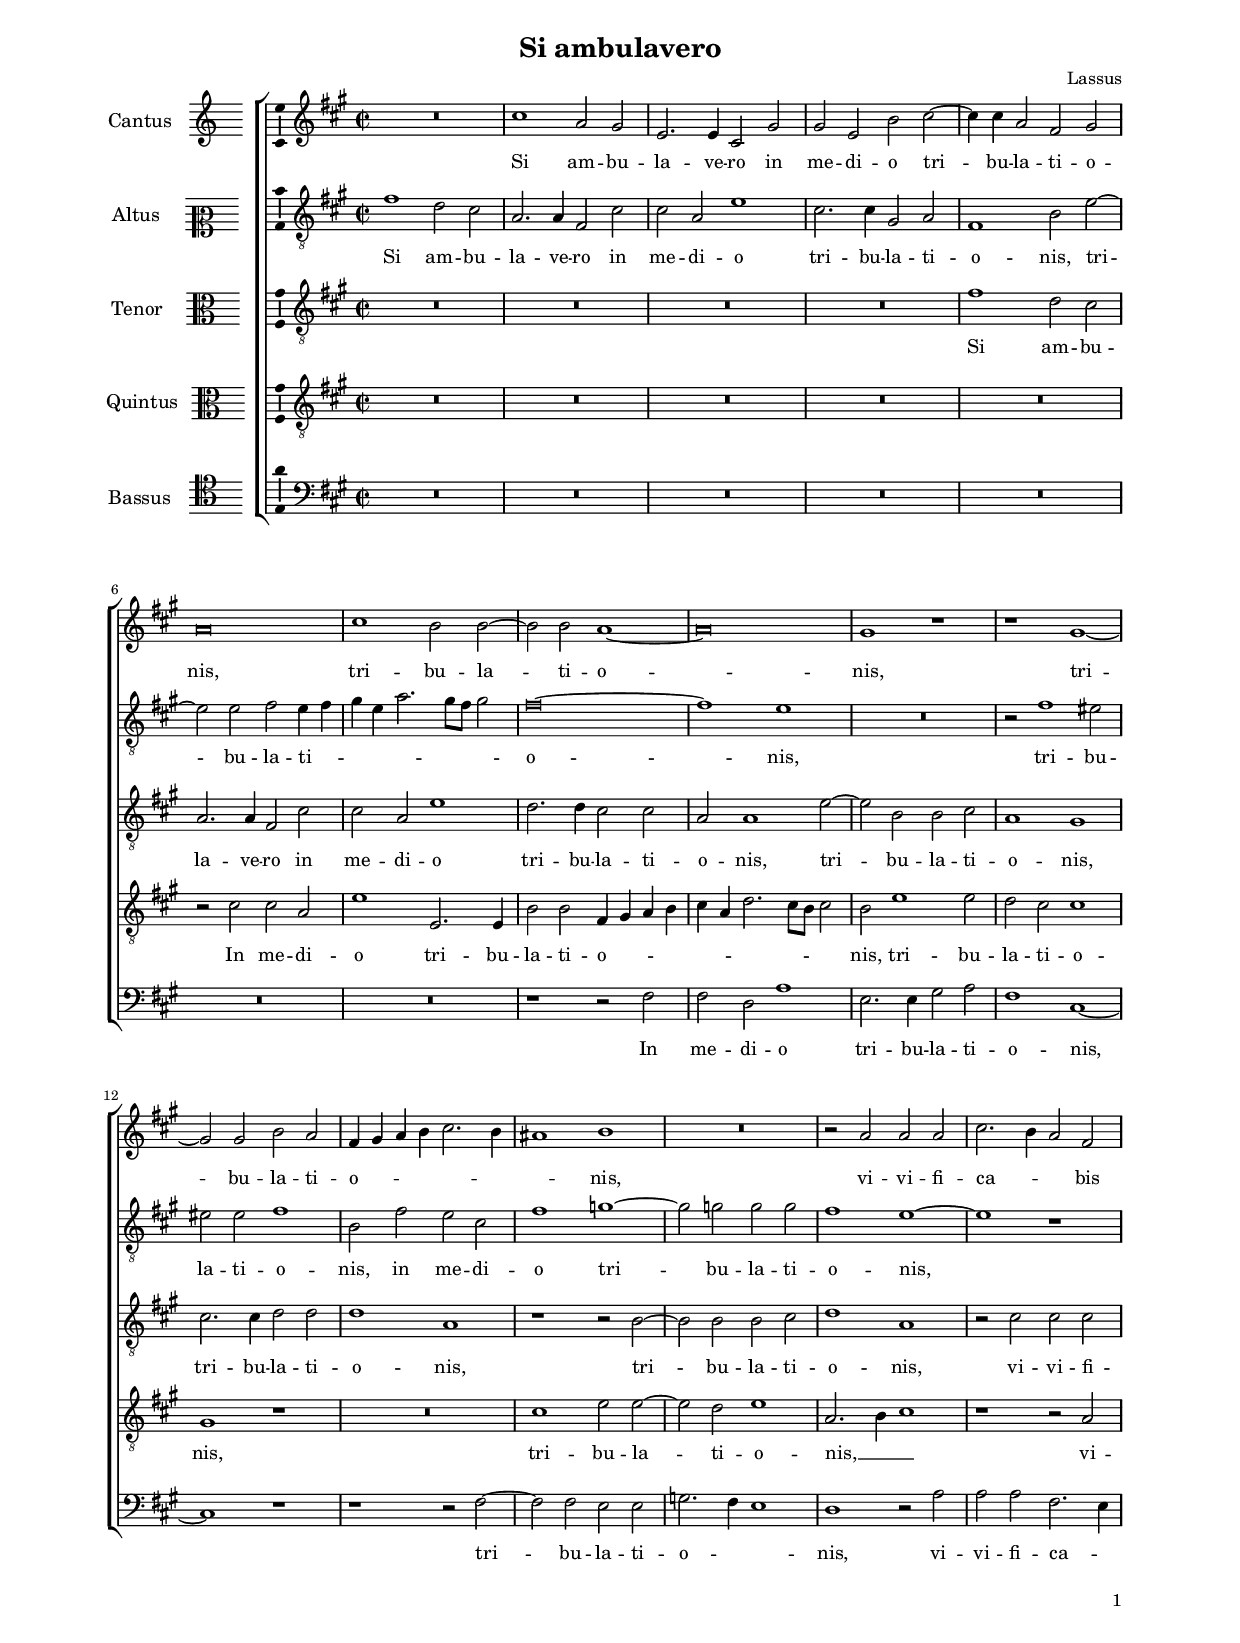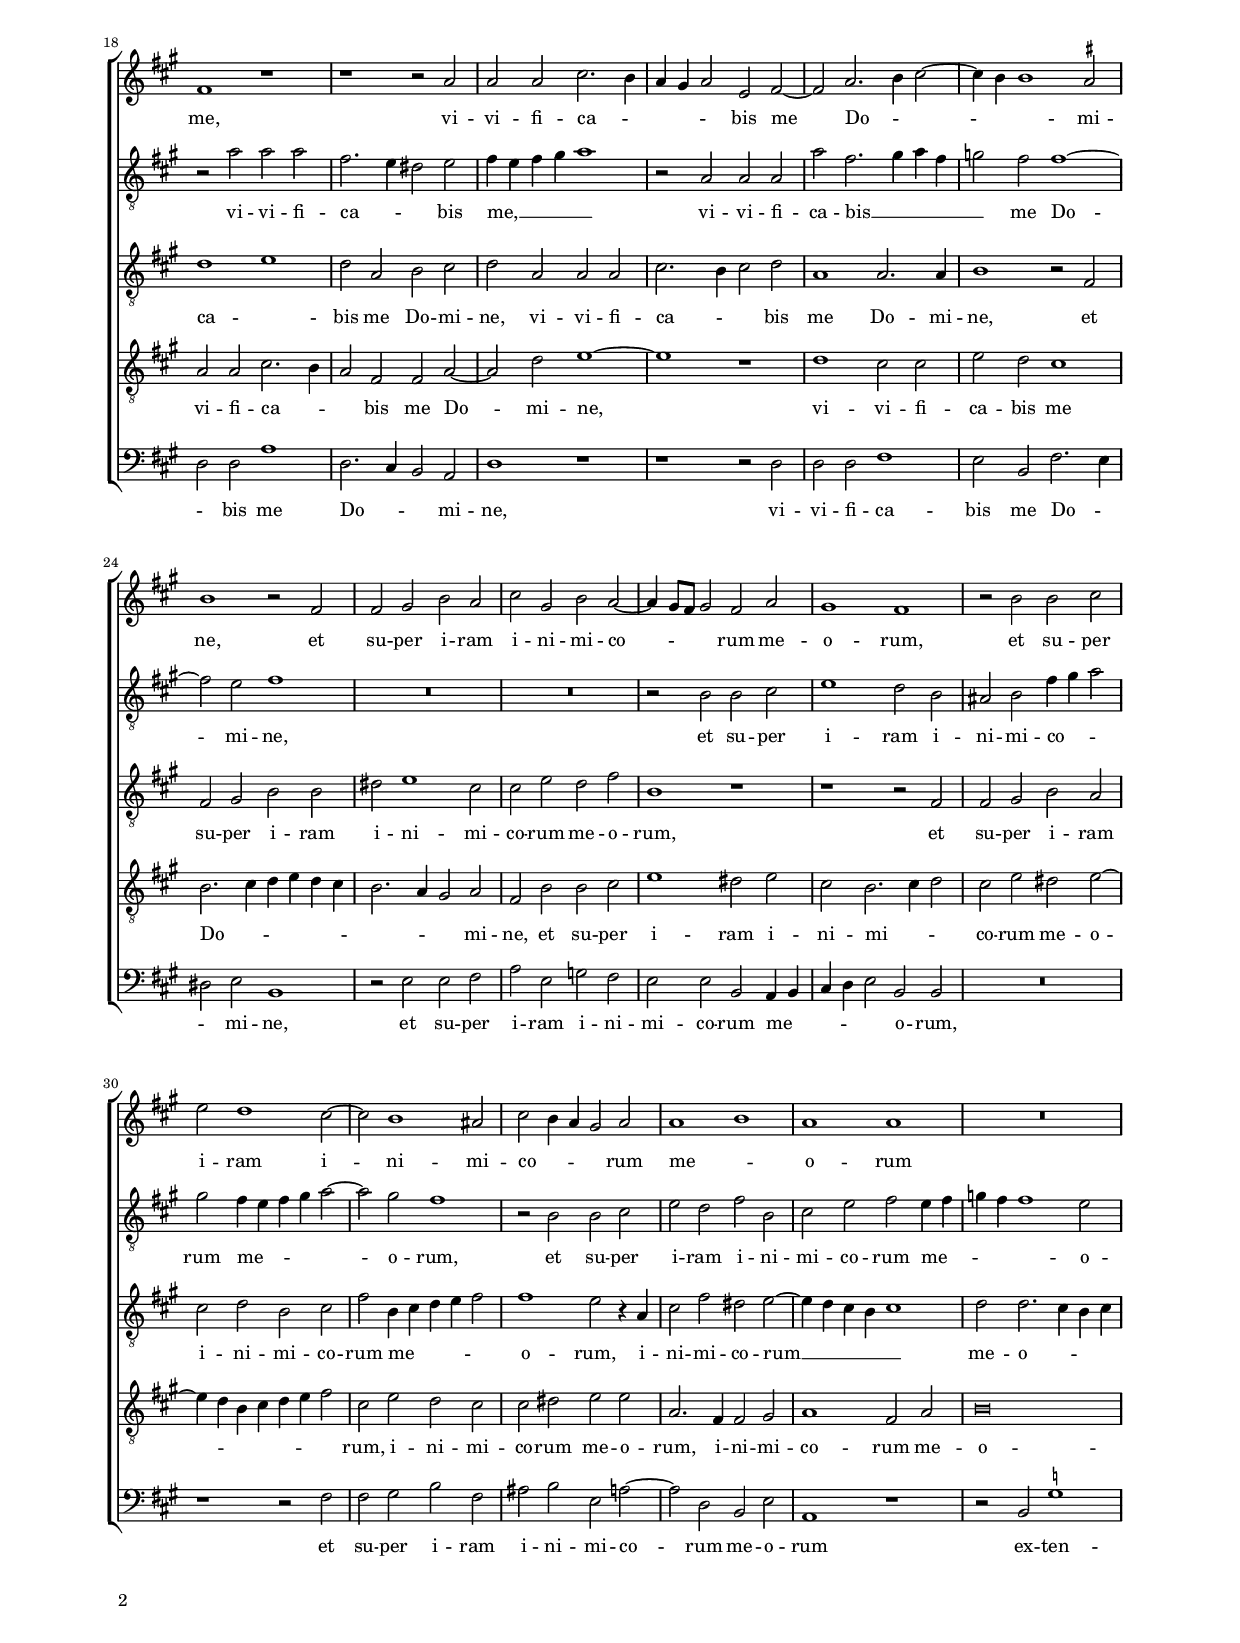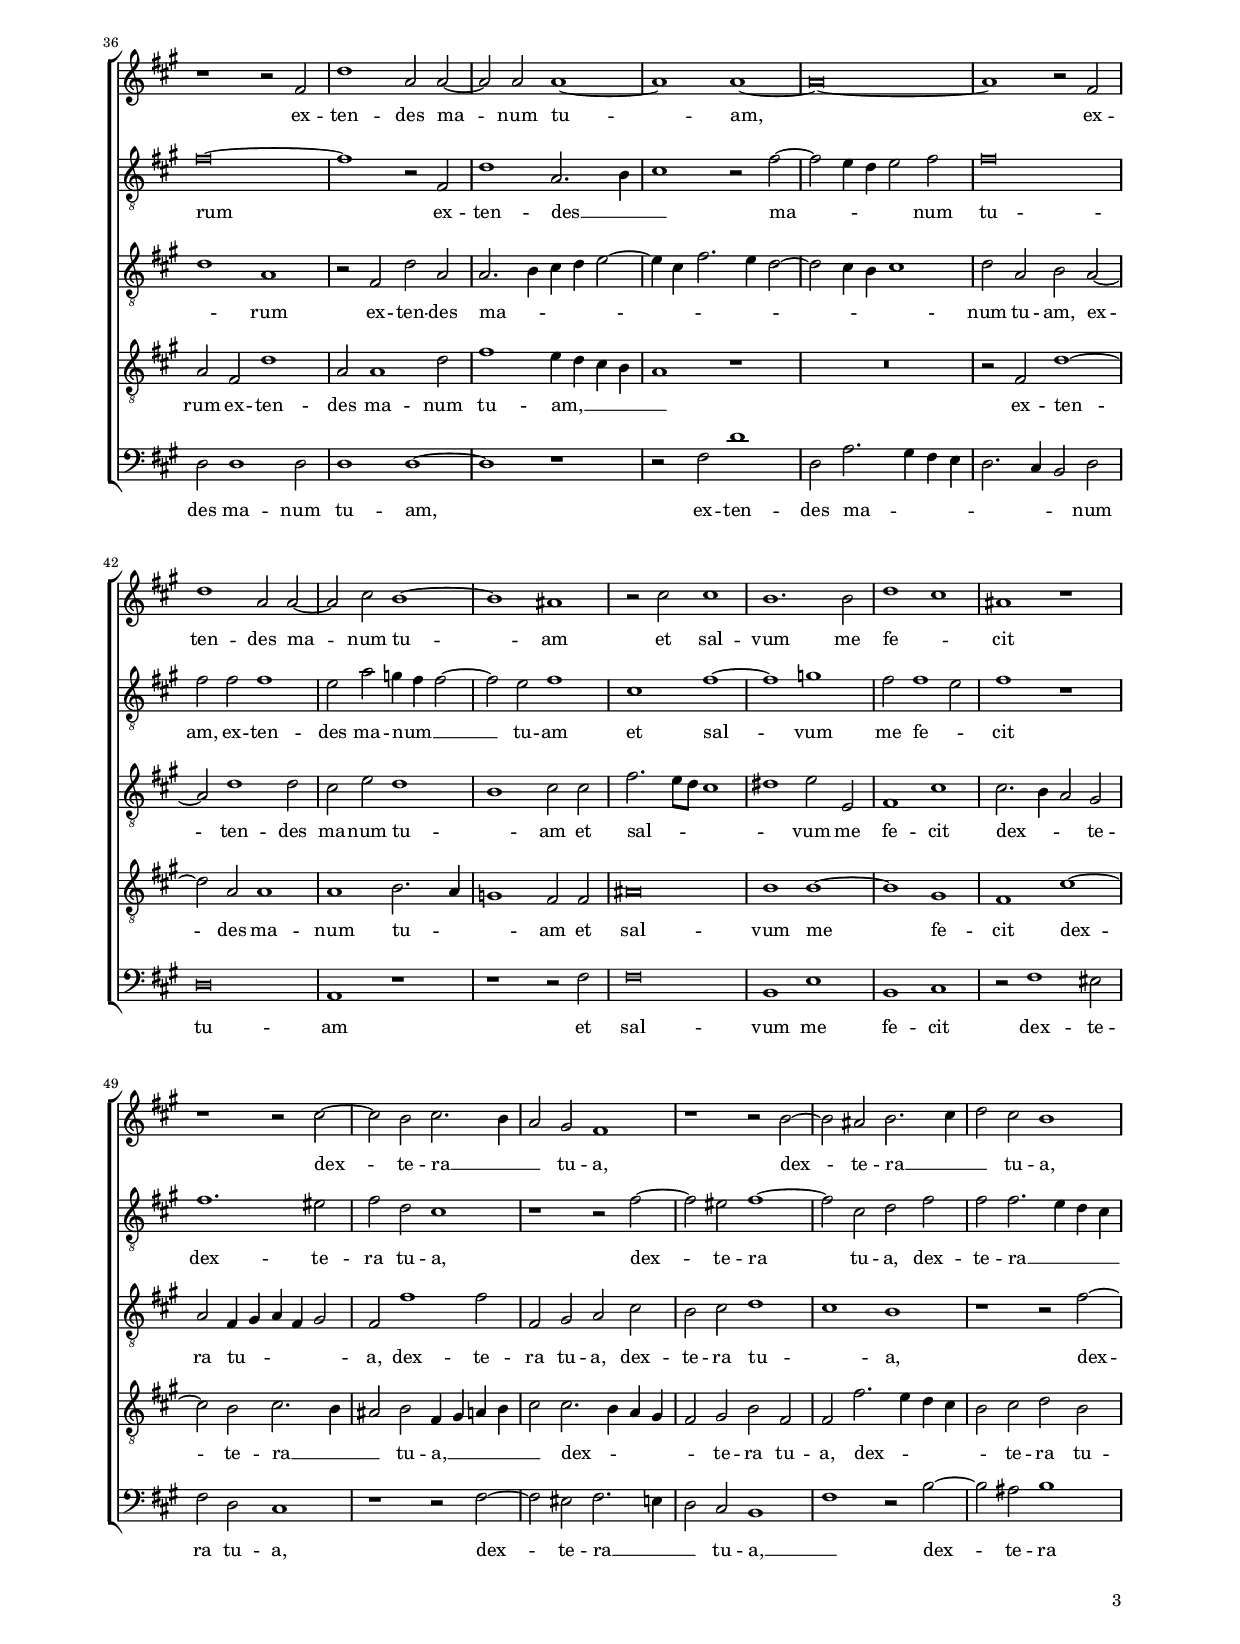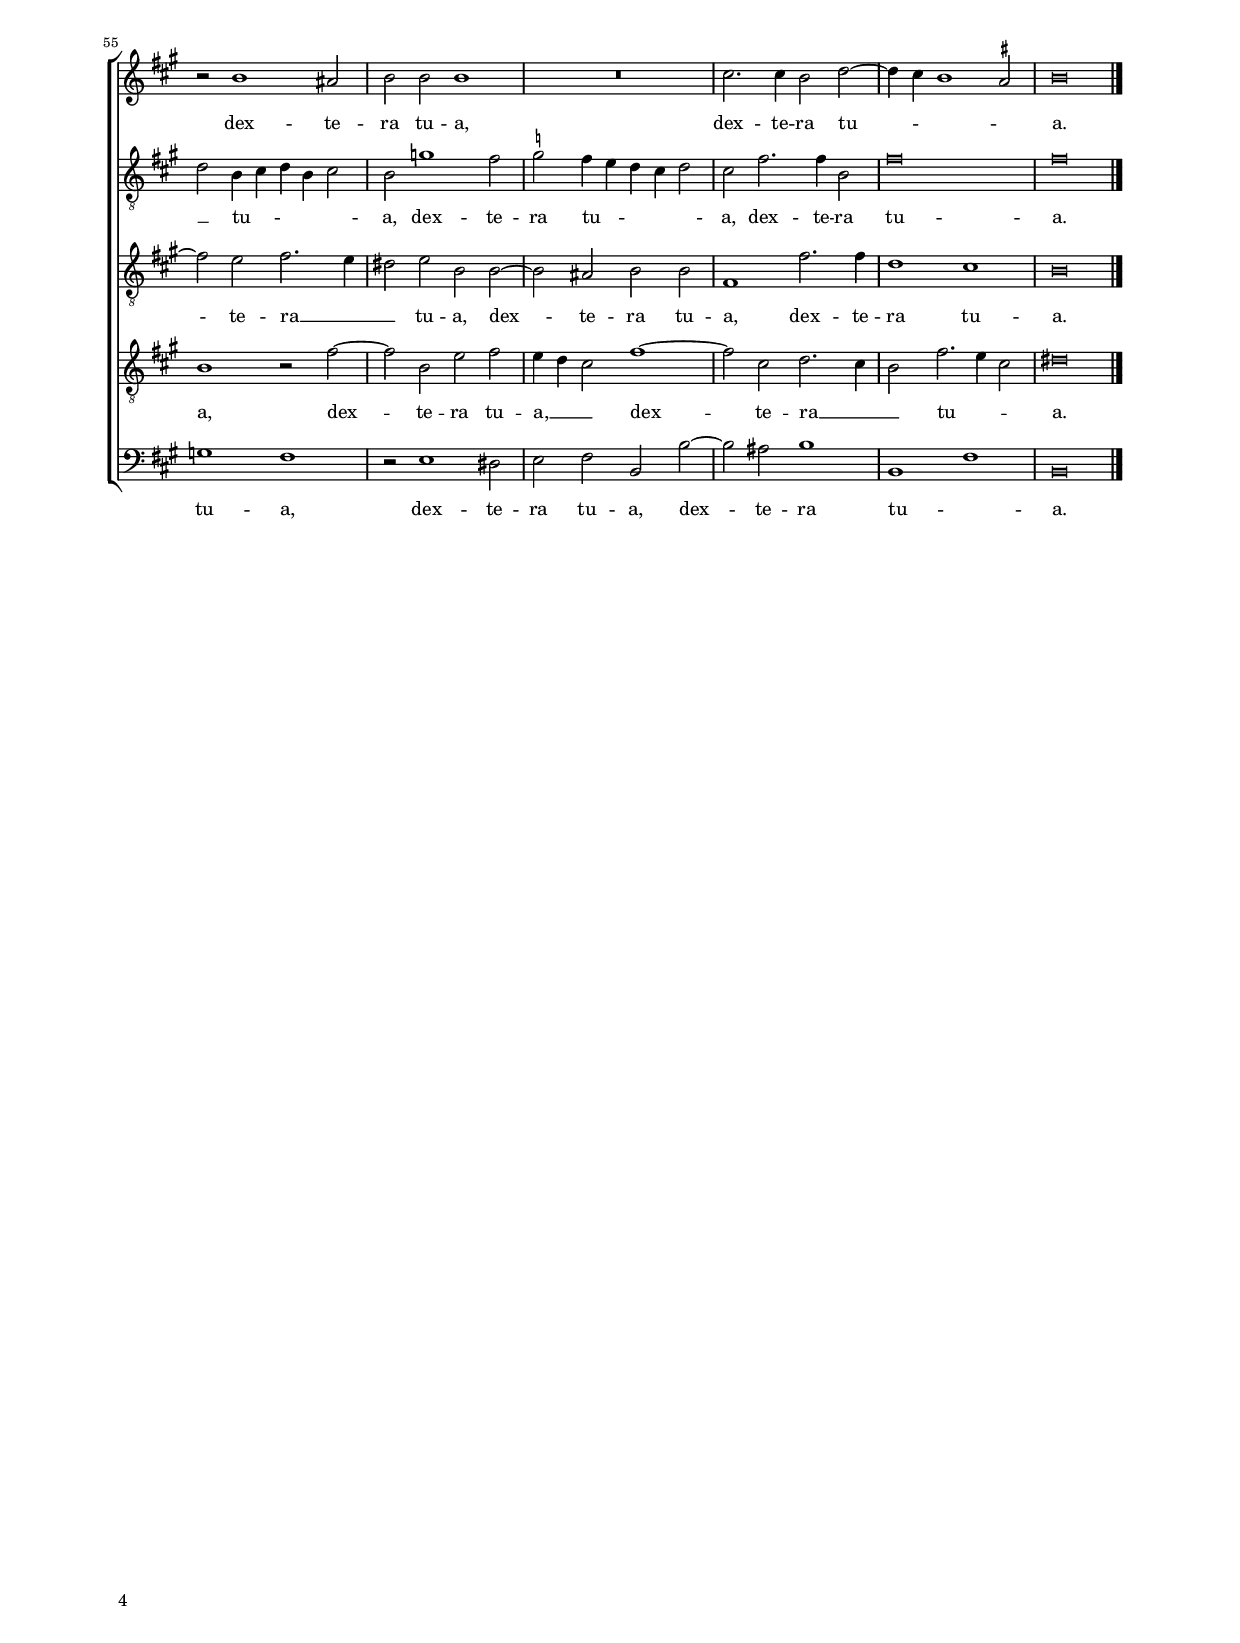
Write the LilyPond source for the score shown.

\header
{
  title="Si ambulavero"
  composer="Lassus"
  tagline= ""
}

\version "2.22.0"
\include "deutsch.ly"
#(set-global-staff-size 15)
% #(set-default-paper-size "letter")
#(ly:set-option 'point-and-click #f)

	
\paper
	{
top-margin = 1.8 \cm
	bottom-margin = 1.2 \cm
	left-margin = 2 \cm
	right-margin = 2 \cm
	ragged-bottom = ##f
	ragged-last-bottom = ##t
	print-page-number = ##f
	score-system-spacing = #'((basic-distance . 16) (minimum-distance . 14) (padding . 5) (strechability . 150))
	system-system-spacing = #'((basic-distance . 16) (minimum-distance . 14) (padding . 5) (strechability . 150))
    oddFooterMarkup=\markup   \fill-line { "" \fromproperty #'page:page-number-string }
    evenFooterMarkup=\markup  \fill-line { \fromproperty #'page:page-number-string "" }
    last-bottom-spacing = #'((basic-distance . 12) (minimum-distance . 7) (padding . 4))
%   systems-per-page = 3
%	print-all-headers = ##t
%	print-first-page-number = ##t
%	first-page-number = 1
	}

	
global = {
	\key c \major
	\time 2/2 \set Score.measureLength = #(ly:make-moment 2/1)
    \set Score.tempoHideNote = ##t
    \tempo 2 = 90
    \skip 1*2*60 \bar "|."
	}

	ficta = { \once \set suggestAccidentals = ##t }
	
	forget = #(define-music-function (music) (ly:music?) #{
		\accidentalStyle forget
		$music
		\accidentalStyle default
		#})
	
	m = \melisma
	me = \melismaEnd



incipitcantus = \markup { \score {
	{
	\set Staff.instrumentName = \markup { \fontsize #1 "Cantus" }
	\key c \major
	\clef violin
	s4 \bar ""
	}
	\layout  {
	raggedright = ##t
	indent = 1.6 \cm
	line-width = 2.5\cm
	\context { \Staff \remove Time_signature_engraver }
	\override Staff.Clef.Y-extent = #'(0 . 0)
	}} \hspace #1 }
	
      
incipitaltus = \markup { \score {
	{
	\set Staff.instrumentName = \markup { \fontsize #1 "Altus" }
	\key c \major
	\clef mezzosoprano
	s4 \bar ""
	}
	\layout  {
	raggedright = ##t
	indent = 1.6 \cm
	line-width = 2.5\cm
	\context { \Staff \remove Time_signature_engraver }
	\override Staff.Clef.Y-extent = #'(0 . 0)
	}} \hspace #1 }


incipittenor = \markup { \score {
	{
	\set Staff.instrumentName = \markup { \fontsize #1 "Tenor" }
	\key c \major
	\clef alto
	s4 \bar ""
	}
	\layout  {
	raggedright = ##t
	indent = 1.6 \cm
	line-width = 2.5\cm
	\context { \Staff \remove Time_signature_engraver }
	\override Staff.Clef.Y-extent = #'(0 . 0)
	}} \hspace #1 }
      
      
incipitquintus = \markup { \score {
	{
	\set Staff.instrumentName = \markup { \fontsize #1 "Quintus" }
	\key c \major
	\clef alto
	s4 \bar ""
	}
	\layout  {
	raggedright = ##t
	indent = 1.6 \cm
	line-width = 2.5\cm
	\context { \Staff \remove Time_signature_engraver }
	\override Staff.Clef.Y-extent = #'(0 . 0)
	}} \hspace #1 }
      
      
incipitbassus = \markup { \score {
	{
	\set Staff.instrumentName = \markup { \fontsize #1 "Bassus" }
	\key c \major
	\clef tenor
	s4 \bar ""
	}
	\layout  {
	raggedright = ##t
	indent = 1.6 \cm
	line-width = 2.5\cm
	\context { \Staff \remove Time_signature_engraver }
	\override Staff.Clef.Y-extent = #'(0 . 0)
	}} \hspace #1 }


cantus =  \relative c''
	{
	R\breve
	e1 c2 h
	g2. g4 e2 h'
	h2 g d' e~
%5
	e4 e c2 a h |
	c\breve
	e1 d2 d~
	d2 d c1~
	c\breve
%10
	h1 r |
	r1 h~ |
	h2 h d c
	a4 \m h c d e2. d4
	cis1 \me d1
%15
	R\breve |
	r2 c c c
	e2. \m d4 c2 \me a
	a1 r
	r1 r2 c
%20
	c2 c e2. \m d4 |
	c h c2 \me g2 a~
	a2 c2. \m d4 e2~
	e4 d d1 \me \ficta cis2
	d1 r2 a
%25
	a2 h d2 c |
	e2 h d c~
	c4 \m h8 a h2 \me a2 c
	h1 a
	r2 d d e
%30
	g2 f1 e2~ |
	e2 d1 cis2
	e2 \m d4 c h2 \me c
	c1 \m d1 \me
	c1 c
%35
	R\breve |
	r1 r2 a
	f'1 c2 c~
	c2 c c1~
	c1 c~
%40
	c\breve~ |
	c1 r2 a
	f'1 c2 c~
	c2 e d1~
	d1 cis
%45
	r2 e e1 |
	d1. d2
	f1 \m e1 \me
	cis 1 r
	r1 r2 e~
%50
	e2 d e2. \m d4 |
	c2 \me h a1
	r1 r2 d~
	d2 cis d2. \m e4
	f2 \me e d1
%55
	r2 d1 cis2 |
	d2 d d1
	R\breve
	e2. e4 d2 f~
	f4 \m e d1 \ficta cis2 \me
%60
	d\breve \bar "|." |
	}


altus =  \relative c'
        {
	a'1 f2 e
	c2. c4 a2 e'
	e2 c g'1
	e2. e4 h2 c
%5
	a1 d2 g~ |
	g2 g a g4 \m a
	h4 g c2. h8 a h2 \me
	a\breve~
	a1 g
%10
	R\breve |
	r2 a1 gis2
	gis2 gis a1
	d,2 a' g e
	a1 b~
%15
	b2 b b b |
	a1 g~
	g1 r
	r2 c c c
	a2. \m g4 fis2 \me g
%20
	a4 \m g a h c1 \me |
	r2 c, c c
	c'2 a2. \m h4 c a
	b2 \me a a1~
	a2 g a1
%25
	R\breve |
	R\breve
	r2 d, d e
	g1 f2 d
	cis2 d a'4 \m h c2 \me
%30
	h2 a4 \m g a h c2~ |
	c2 \me h a1
	r2 d, d e
	g2 f a d,
	e2 g a g4 \m a
%35
	b4 a a1 \me g2 |
	a\breve~
	a1 r2 a,
	f'1 c2. \m d4
	e1 \me r2 a~
%40
	a2 \m g4 f g2 \me a |
	a\breve
	a2 a a1
	g2 c b4 \m a a2~
	a2 \me g a1
%45
	e1 a~ |
	a1 b
	a2 a1 \m g2 \me
	a1 r
	a1. gis2
%50
	a2 f e1 |
	r1 r2 a~
	a2 gis a1~
	a2 e f a
	a2 a2. \m g4 f e
%55
	f2 \me d4 \m e f d e2 \me |
	d2 b'1 a2
	\ficta b2 a4 \m g f e f2 \me
	e2 a2. a4 d,2
	a'\breve
%60
	a\breve |
	}


tenor =  \relative c'
	{
	R\breve
	R\breve
	R\breve
	R\breve
%5
	a'1 f2 e |
	c2. c4 a2 e'
	e2 c g'1
	f2. f4 e2 e
	c2 c1 g'2~
%10
	g2 d d e |
	c1 h
	e2. e4 f2 f
	f1 c
	r1 r2 d~
%15
	d2 d d e |
	f1 c
	r2 e e e
	f1 \m g \me
	f2 c d e
%20
	f2 c c c |
	e2. \m d4 e2 \me f
	c1 c2. c4
	d1 r2 a
	a2 h d d
%25
	fis2  g1 e2 |
	e2 g f a
	d,1 r
	r1 r2 a
	a2 h d c
%30
	e2 f d e |
	a2 d,4 \m e f g a2 \me
	a1 g2 r4 c,
	e2 a fis g~
	g4 \m f e d e1 \me
%35
	f2 f2. \m e4 d e |
	f1 \me c
	r2 a f' c
	c2. \m d4 e f g2~
	g4 e a2. g4 f2~
%40
	f2 e4 d e1 \me |
	f2 c d c~
	c2 f1 f2
	e2 g f1 \m
	d1 \me e2 e
%45
	a2. \m g8 f e1 |
	fis1 \me g2 g,
	a1 e'
	e2. \m d4 c2 \me h
	c2 a4 \m h c a h2 \me
%50
	a2 a'1 a2 |
	a,2 h c e
	d2 e f1 \m
	e1 \me d
	r1 r2 a'~
%55
	a2 g a2. \m g4 |
	fis2 \me g d d~
	d2 cis d d
	a1 a'2. a4
	f1 e
%60
	d\breve |
	}

	
quintus  =  \relative c'
	{
	R\breve
	R\breve
	R\breve
	R\breve
%5
	R\breve |
	r2 e e c
	g'1 g,2. g4
	d'2 d a4 \m h c d
	e4 c f2. e8 d e2 \me
%10
	d2 g1 g2 |
	f2 e e1
	h1 r
	R\breve
	e1 g2 g~
%15
	g2 f g1 |
	c,2. \m d4 e1 \me
	r1 r2 c
	c2 c e2. \m d4
	c2 \me a a c~
%20
	c2 f g1~ |
	g1 r
	f1 e2 e
	g2 f e1
	d2. \m e4 f g f e
%25
	d2. c4 h2 \me c |
	a2 d d e
	g1 fis2 g
	e2 d2. \m e4 f2 \me
	e2 g fis g~
%30
	g4 \m f d e f g a2 \me |
	e2 g f e
	e2 fis g g
	c,2. a4 a2 h
	c1 a2 c
%35
	d\breve |
	c2 a f'1
	c2 c1 f2
	a1 g4 \m f e d
	c1 \me r
%40
	R\breve |
	r2 a f'1~
	f2 c c1
	c1 d2. \m c4
	b1 \me a2 a
%45
	cis\breve |
	d1 d~
	d1 h
	a1 e'~
	e2 d e2. \m d4
%50
	cis2 \me d a4 \m h c d |
	e2 \me e2. \m d4 c h
	a2 \me h d a
	a2 a'2. \m g4 f e
	d2 \me e f d
%55
	d1 r2 a'~ |
	a2 d, g a
	g4 \m f e2 \me a1~
	a2 e f2. \m e4
	d2 \me a'2. \m g4 e2 \me
%60
	fis\breve |
	}


bassus  =  \relative c
	{
	R\breve
	R\breve
	R\breve
	R\breve
%5
	R\breve |
	R\breve
	R\breve
	r1 r2 a'
	a2 f c'1
%10
	g2. g4 h2 c |
	a1 e~
	e1 r
	r1 r2 a~
	a2 a g g
%15
	b2. \m a4 g1 \me |
	f1 r2 c'
	c2 c a2. \m g4
	f2 \me f c'1
	f,2. \m e4 d2 \me c
%20
	f1 r |
	r1 r2 f
	f2 f a1
	g2 d a'2. \m g4
	fis2 \me g d1
%25
	r2 g g a |
	c2 g b2 a
	g2 g  d c4 \m d
	e4 f g2 \me d d
	R\breve
%30
	r1 r2 a' |
	a2 h d a
	cis2 d g, c~
	c2 f, d g
	c,1 r
%35
	r2 d \ficta b'1 |
	f2 f1 f2
	f1 f~
	f1 r
	r2 a f'1
%40
	f,2 c'2. \m h4 a g |
	f2. e4 d2 \me f
	f\breve
	c1 r
	r1 r2 a'
%45
	a\breve |
	d,1 g
	d1 e
	r2 a1 gis2
	a2 f e1
%50
	r1 r2 a~ |
	a2 gis a2. \m g4
	f2 \me e d1 \m
	a'1 \me r2 d~
	d2 cis d1
%55
	b1 a |
	r2 g1 fis2
	g2 a d, d'~
	d2 cis d1
	d,1 \m a' \me
%60
	d,\breve |
	}

lyricscantus = \lyricmode {
	Si am -- bu -- la -- ve -- ro in me -- di -- o tri -- bu -- la -- ti -- o -- nis,
	tri -- bu -- la -- ti -- o -- nis,
	tri -- bu -- la -- ti -- o -- nis,
	vi -- vi -- fi -- ca -- bis me,
	vi -- vi -- fi -- ca -- bis me Do -- mi -- ne,
	et su -- per i -- ram i -- ni -- mi -- co -- rum me -- o -- rum,
	et su -- per i -- ram i -- ni -- mi -- co -- rum me -- o -- rum
	ex -- ten -- des ma -- num tu -- am,
	ex -- ten -- des ma -- num tu -- am
	et sal -- vum me fe -- cit dex -- te -- ra __ tu -- a,
	dex -- te -- ra __ tu -- a,
	dex -- te -- ra tu -- a,
	dex -- te -- ra tu -- a.
	}


lyricsaltus = \lyricmode {
	Si am -- bu -- la -- ve -- ro in me -- di -- o tri -- bu -- la -- ti -- o -- nis,
	tri -- bu -- la -- ti -- o -- nis,
	tri -- bu -- la -- ti -- o -- nis,
	in me -- di -- o tri -- bu -- la -- ti -- o -- nis,
	vi -- vi -- fi -- ca -- bis me, __
	vi -- vi -- fi -- ca -- bis __ me Do -- mi -- ne,
	et su -- per i -- ram i -- ni -- mi -- co -- rum me -- o -- rum,
	et su -- per i -- ram i -- ni -- mi -- co -- rum me -- o -- rum
	ex -- ten -- des __ ma -- num tu -- am,
	ex -- ten -- des ma -- num __ tu -- am
	et sal -- vum me fe -- cit dex -- te -- ra tu -- a,
	dex -- te -- ra tu -- a,
	dex -- te -- ra __ tu -- a,
	dex -- te -- ra tu -- a,
	dex -- te -- ra tu -- a.
	}


lyricstenor = \lyricmode {
	Si am -- bu -- la -- ve -- ro in me -- di -- o tri -- bu -- la -- ti -- o -- nis,
	tri -- bu -- la -- ti -- o -- nis,
	tri -- bu -- la -- ti -- o -- nis,
	tri -- bu -- la -- ti -- o -- nis,
	vi -- vi -- fi -- ca -- bis me Do -- mi -- ne,
	vi -- vi -- fi -- ca -- bis me Do -- mi -- ne,
	et su -- per i -- ram i -- ni -- mi -- co -- rum me -- o -- rum,
	et su -- per i -- ram i -- ni -- mi -- co -- rum me -- o -- rum,
	i -- ni -- mi -- co -- rum __ me -- o -- rum
	ex -- ten -- des ma -- num tu -- am,
	ex -- ten -- des ma -- num tu -- am
	et sal -- vum me fe -- cit dex -- te -- ra tu -- a,
	dex -- te -- ra tu -- a,
	dex -- te -- ra tu -- a,
	dex -- te -- ra __ tu -- a,
	dex -- te -- ra tu -- a,
	dex -- te -- ra tu -- a.
	}


lyricsquintus = \lyricmode {
	In me -- di -- o tri -- bu -- la -- ti -- o -- nis,
	tri -- bu -- la -- ti -- o -- nis,
	tri -- bu -- la -- ti -- o -- nis, __
	vi -- vi -- fi -- ca -- bis me Do -- mi -- ne,
	vi -- vi -- fi -- ca -- bis me Do -- mi -- ne,
	et su -- per i -- ram i -- ni -- mi -- co -- rum me -- o -- rum,
	i -- ni -- mi -- co -- rum me -- o -- rum,
	i -- ni -- mi -- co -- rum me -- o -- rum
	ex -- ten -- des ma -- num tu -- am, __
	ex -- ten -- des ma -- num tu -- am
	et sal -- vum me fe -- cit dex -- te -- ra __ tu -- a, __
	dex -- te -- ra tu -- a,
	dex -- te -- ra tu -- a,
	dex -- te -- ra tu -- a, __
	dex -- te -- ra __ tu -- a.
	}


lyricsbassus = \lyricmode {
	In me -- di -- o tri -- bu -- la -- ti -- o -- nis,
	tri -- bu -- la -- ti -- o -- nis,
	vi -- vi -- fi -- ca -- bis me Do -- mi -- ne,
	vi -- vi -- fi -- ca -- bis me Do -- mi -- ne,
	et su -- per i -- ram i -- ni -- mi -- co -- rum me -- o -- rum,
	et su -- per i -- ram i -- ni -- mi -- co -- rum me -- o -- rum
	ex -- ten -- des ma -- num tu -- am,
	ex -- ten -- des ma -- num tu -- am
	et sal -- vum me fe -- cit dex -- te -- ra tu -- a,
	dex -- te -- ra __ tu -- a, __
	dex -- te -- ra tu -- a,
	dex -- te -- ra tu -- a,
	dex -- te -- ra tu -- a.
	}


\score
{  
    \transpose c a, {
	\new ChoirStaff \with { \override StaffGrouper.staff-staff-spacing.basic-distance = #12 }
	<<

	\new Staff << \global
	\new Voice="v1" {
		\set Staff.instrumentName=\incipitcantus
%		\set Staff.instrumentName= "S"
		\set Staff.midiInstrument = "reed organ"
		\clef violin
		\cantus }
	\new Lyrics \lyricsto "v1" {\lyricscantus }
	>>


	\new Staff << \global
	\new Voice="v2" {
		\set Staff.instrumentName=\incipitaltus
%		\set Staff.instrumentName= "A"
		\set Staff.midiInstrument = "reed organ"
        \clef "G_8"
		\altus}
	\new Lyrics \lyricsto "v2" {\lyricsaltus }
	>>


	\new Staff << \global
	\new Voice="v3" {
		\set Staff.instrumentName=\incipittenor
%		\set Staff.instrumentName= "T"
		\set Staff.midiInstrument = "reed organ"
        \clef "G_8"
		\tenor }
	\new Lyrics \lyricsto "v3" {\lyricstenor }
	>>


	\new Staff << \global
	\new Voice="v5" {
		\set Staff.instrumentName=\incipitquintus
%		\set Staff.instrumentName= "Q"
		\set Staff.midiInstrument = "reed organ"
		\clef "G_8"
		\quintus}
	\new Lyrics \lyricsto "v5" {\lyricsquintus }
	>>


	\new Staff << \global
	\new Voice="v4" {
		\set Staff.instrumentName=\incipitbassus
%		\set Staff.instrumentName= "B"
		\set Staff.midiInstrument = "reed organ"
		\clef bass 
		\bassus }
	\new Lyrics \lyricsto "v4" {\lyricsbassus}
	>>

	>>
	} % transpose

	\layout
	{
	indent = 2.5\cm
	\context { \Staff \override TimeSignature.break-visibility = #end-of-line-invisible }
	\context { \Lyrics \override VerticalAxisGroup.nonstaff-relatedstaff-spacing.padding = #1.5 }
%	\context { \Lyrics \override LyricText.font-size = #1 }
	\context { \Staff \consists "Ambitus_engraver" }
	\context { \Score \override BarNumber.padding = #2 }
	\context { \Voice \override NoteHead.style = #'baroque }
	}
	
\midi
	{
	}
	
}


% EOF
